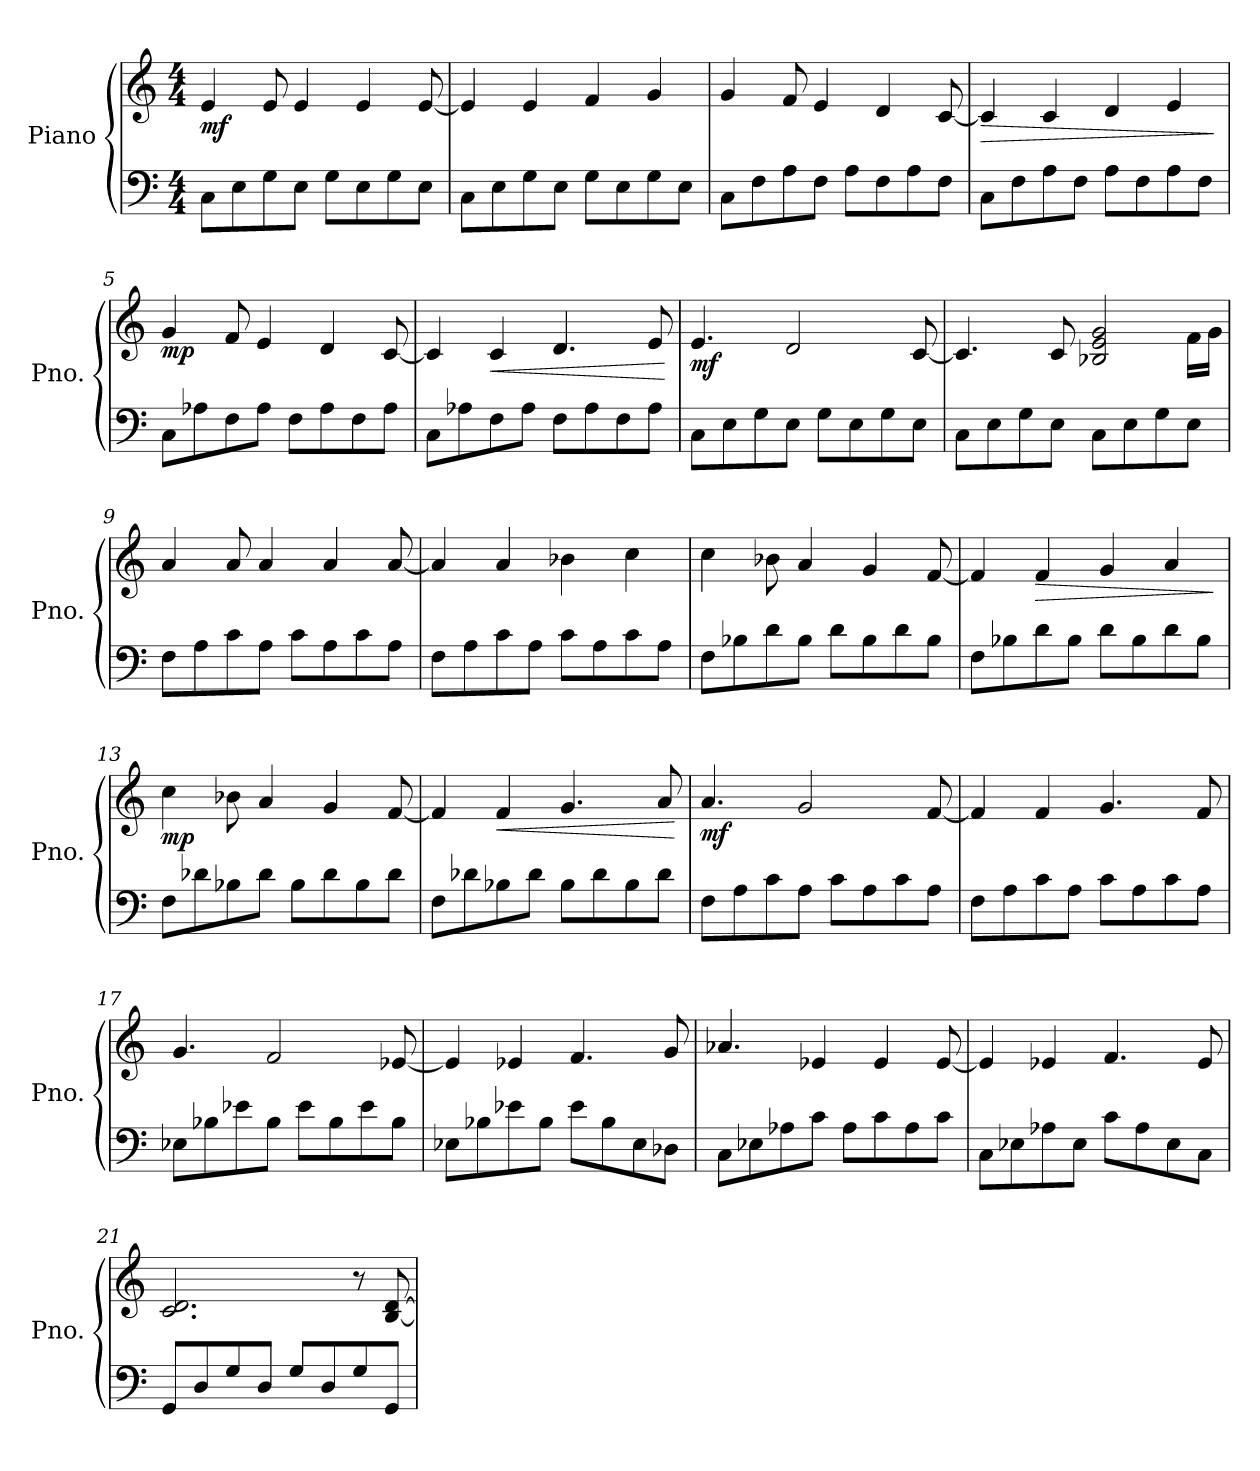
**kern	**kern	**dynam
*part1	*part1	*part1
*staff2	*staff1	*staff1/2
*I"Piano	*	*
*I'Pno.	*	*
*clefF4	*clefG2	*
*k[]	*k[]	*
*M4/4	*M4/4	*
*MM106	*MM106	*
=1	=1	=1
!	!	!LO:DY:b
8C\L	4e/	mf
8E\	.	.
8G\	8e/	.
8E\J	4e/	.
8G\L	.	.
8E\	4e/	.
8G\	.	.
8E\J	[8e/	.
=2	=2	=2
8C\L	4e/]	.
8E\	.	.
8G\	4e/	.
8E\J	.	.
8G\L	4f/	.
8E\	.	.
8G\	4g/	.
8E\J	.	.
=3	=3	=3
8C\L	4g/	.
8F\	.	.
8A\	8f/	.
8F\J	4e/	.
8A\L	.	.
8F\	4d/	.
8A\	.	.
8F\J	[8c/	.
=4	=4	=4
!	!	!LO:HP:b
8C\L	4c/]	>
8F\	.	.
8A\	4c/	.
8F\J	.	.
8A\L	4d/	.
8F\	.	.
8A\	4e/	.
8F\J	.	.
.	.	]
=5	=5	=5
!	!	!LO:DY:b
8C\L	4g/	mp
8A-X\	.	.
8F\	8f/	.
8A-\J	4e/	.
8F\L	.	.
8A-\	4d/	.
8F\	.	.
8A-\J	[8c/	.
!!LO:LB:g=z
=6	=6	=6
8C\L	4c/]	.
8A-X\	.	.
!	!	!LO:HP:b
8F\	4c/	<
8A-\J	.	.
8F\L	4.d/	.
8A-\	.	.
8F\	.	.
8A-\J	8e/	.
.	.	[
=7	=7	=7
!	!	!LO:DY:b
8C\L	4.e/	mf
8E\	.	.
8G\	.	.
8E\J	2d/	.
8G\L	.	.
8E\	.	.
8G\	.	.
8E\J	[8c/	.
=8	=8	=8
*	*^	*
8C\L	4.c/]	2..ryy	.
8E\	.	.	.
8G\	.	.	.
8E\J	8c/	.	.
8C\L	2B-X/ 2e/ 2g/	.	.
8E\	.	.	.
8G\	.	.	.
8E\J	.	16f\LL	.
.	.	16g\JJ	.
*	*v	*v	*
=9	=9	=9
8F\L	4a/	.
8A\	.	.
8c\	8a/	.
8A\J	4a/	.
8c\L	.	.
8A\	4a/	.
8c\	.	.
8A\J	[8a/	.
=10	=10	=10
8F\L	4a/]	.
8A\	.	.
8c\	4a/	.
8A\J	.	.
8c\L	4b-X\	.
8A\	.	.
8c\	4cc\	.
8A\J	.	.
!!LO:LB:g=z
=11	=11	=11
8F\L	4cc\	.
8B-X\	.	.
8d\	8b-X\	.
8B-\J	4a/	.
8d\L	.	.
8B-\	4g/	.
8d\	.	.
8B-\J	[8f/	.
=12	=12	=12
8F\L	4f/]	.
8B-X\	.	.
!	!	!LO:HP:b
8d\	4f/	>
8B-\J	.	.
8d\L	4g/	.
8B-\	.	.
8d\	4a/	.
8B-\J	.	.
.	.	]
=13	=13	=13
!	!	!LO:DY:b
8F\L	4cc\	mp
8d-X\	.	.
8B-X\	8b-X\	.
8d-\J	4a/	.
8B-\L	.	.
8d-\	4g/	.
8B-\	.	.
8d-\J	[8f/	.
=14	=14	=14
8F\L	4f/]	.
8d-X\	.	.
!	!	!LO:HP:b
8B-X\	4f/	<
8d-\J	.	.
8B-\L	4.g/	.
8d-\	.	.
8B-\	.	.
8d-\J	8a/	.
.	.	[
!!LO:LB:g=z
=15	=15	=15
!	!	!LO:DY:b
8F\L	4.a/	mf
8A\	.	.
8c\	.	.
8A\J	2g/	.
8c\L	.	.
8A\	.	.
8c\	.	.
8A\J	[8f/	.
=16	=16	=16
8F\L	4f/]	.
8A\	.	.
8c\	4f/	.
8A\J	.	.
8c\L	4.g/	.
8A\	.	.
8c\	.	.
8A\J	8f/	.
=17	=17	=17
8E-X\L	4.g/	.
8B-X\	.	.
8e-X\	.	.
8B-\J	2f/	.
8e-\L	.	.
8B-\	.	.
8e-\	.	.
8B-\J	[8e-X/	.
=18	=18	=18
8E-X\L	4e-/]	.
8B-X\	.	.
8e-X\	4e-X/	.
8B-\J	.	.
8e-\L	4.f/	.
8B-\	.	.
8E-\	.	.
8D-X\J	8g/	.
!!LO:LB:g=z
=19	=19	=19
8C\L	4.a-X/	.
8E-X\	.	.
8A-X\	.	.
8c\J	4e-X/	.
8A-\L	.	.
8c\	4e-/	.
8A-\	.	.
8c\J	[8e-/	.
=20	=20	=20
8C\L	4e-/]	.
8E-X\	.	.
8A-X\	4e-X/	.
8E-\J	.	.
8c\L	4.f/	.
8A-\	.	.
8E-\	.	.
8C\J	8e-/	.
=21	=21	=21
8GG/L	2.c/ 2.d/	.
8D/	.	.
8G/	.	.
8D/J	.	.
8G/L	.	.
8D/	.	.
8G/	8r	.
8GG/J	[8B/ [8d/	.
=	=	=
*-	*-	*-
